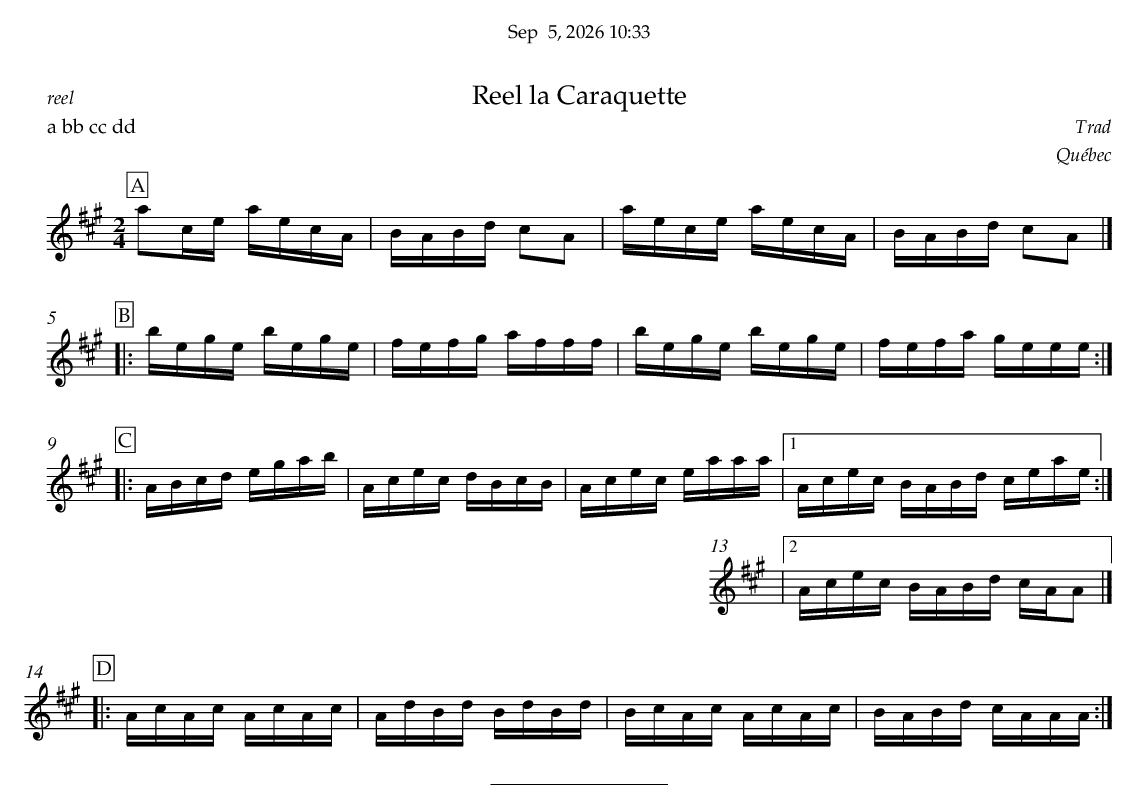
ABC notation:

X:1
T:Reel la Caraquette
C:Trad
O:Québec
P:a bb cc dd
M:2/4
L:1/16
K:Amaj
P:A
a2ce aecA | BABd c2A2 | aece aecA | BABd c2A2 |]
%%vskip 0.5cm
P:B
|: bege bege | fefg afff | bege bege | fefa geee :|
%%vskip 0.5cm
P:C
|: ABcd egab | Acec dBcB | Acec eaaa |1 Acec BABd ceae :|
|2Acec BABd cAA2 |]
%%vskip 0.5cm
P:D
|: AcAc AcAc | AdBd BdBd | BcAc AcAc | BABd cAAA :|
